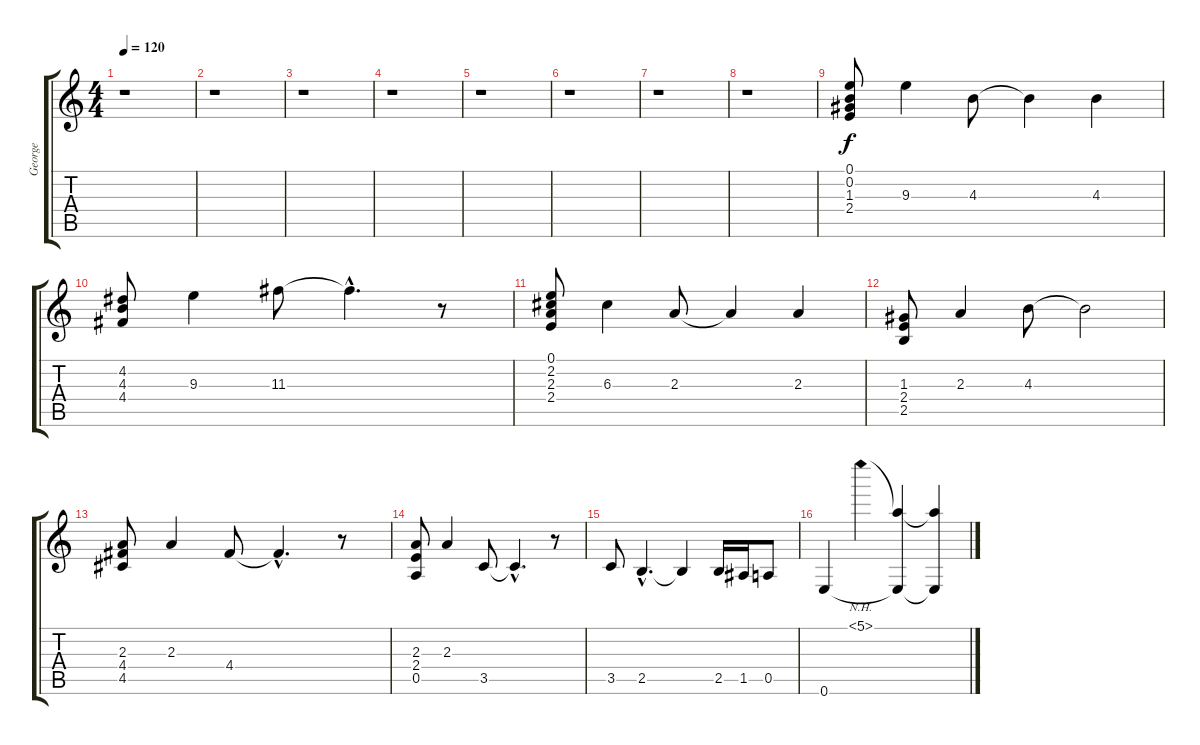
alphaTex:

\track ("George" "George") {instrument electricguitarclean}
\staff {score tabs}
\tuning (E4 B3 G3 D3 A2 E2) {hide}
\ts (4 4)
\tempo 120
\clef g2
\ks c
r.1{dy f} |
r.1 |
r.1 |
r.1 |
r.1 |
r.1 |
r.1 |
r.1 |
(0.1 0.2 1.3 2.4).8 9.3.4 4.3.8 4.3{t}.4 4.3.4 |
(4.2 4.3 4.4).8 9.3.4 11.3.8 11.3{hac t}.4{d} r.8 |
(0.1 2.2 2.3 2.4).8 6.3.4 2.3.8 2.3{t}.4 2.3.4 |
(1.3 2.4 2.5).8 2.3.4 4.3.8 4.3{t}.2 |
(2.3 4.4 4.5).8 2.3.4 4.4.8 4.4{hac t}.4{d} r.8 |
(2.3 2.4 0.5).8 2.3.4 3.5.8 3.5{hac t}.4{d} r.8 |
3.5.8 2.5{hac}.4{d} 2.5{t}.4 2.5.16 1.5.16 0.5.8 |
0.6.4 5.1{nh}.4 (5.1{t} 0.6{t}).4 (5.1{t} 0.6{t}).4
